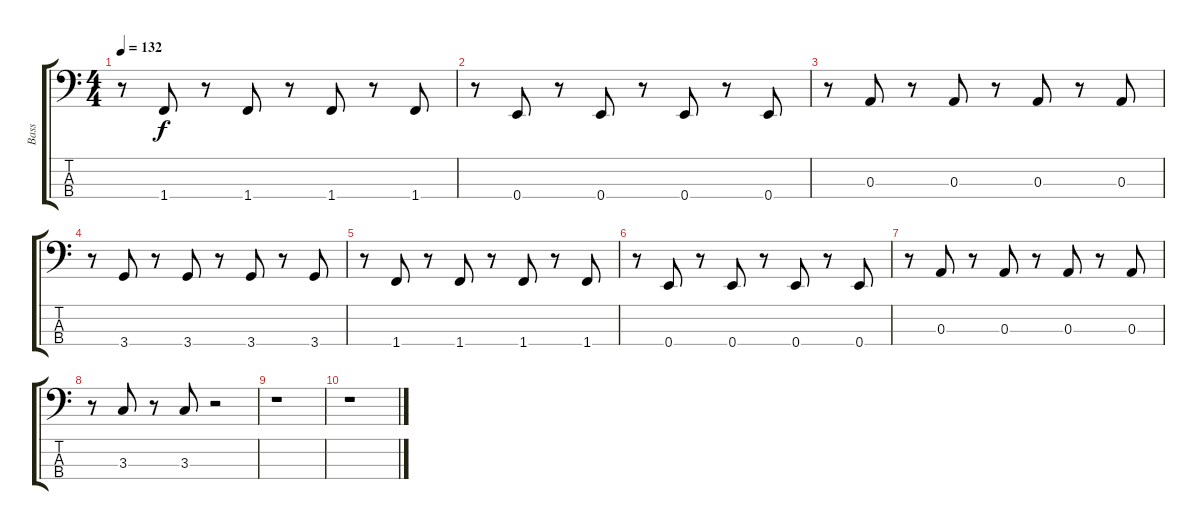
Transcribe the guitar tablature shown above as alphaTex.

\track ("Bass" "Bass") {instrument electricbasspick}
\staff {score tabs}
\tuning (G2 D2 A1 E1) {hide}
\ts (4 4)
\tempo 132
\clef f4
\ks c
r.8{dy f} 1.4.8 r.8 1.4.8 r.8 1.4.8 r.8 1.4.8 |
r.8 0.4.8 r.8 0.4.8 r.8 0.4.8 r.8 0.4.8 |
r.8 0.3.8 r.8 0.3.8 r.8 0.3.8 r.8 0.3.8 |
r.8 3.4.8 r.8 3.4.8 r.8 3.4.8 r.8 3.4.8 |
r.8 1.4.8 r.8 1.4.8 r.8 1.4.8 r.8 1.4.8 |
r.8 0.4.8 r.8 0.4.8 r.8 0.4.8 r.8 0.4.8 |
r.8 0.3.8 r.8 0.3.8 r.8 0.3.8 r.8 0.3.8 |
r.8 3.3.8 r.8 3.3.8 r.2 |
r.1 |
r.1
